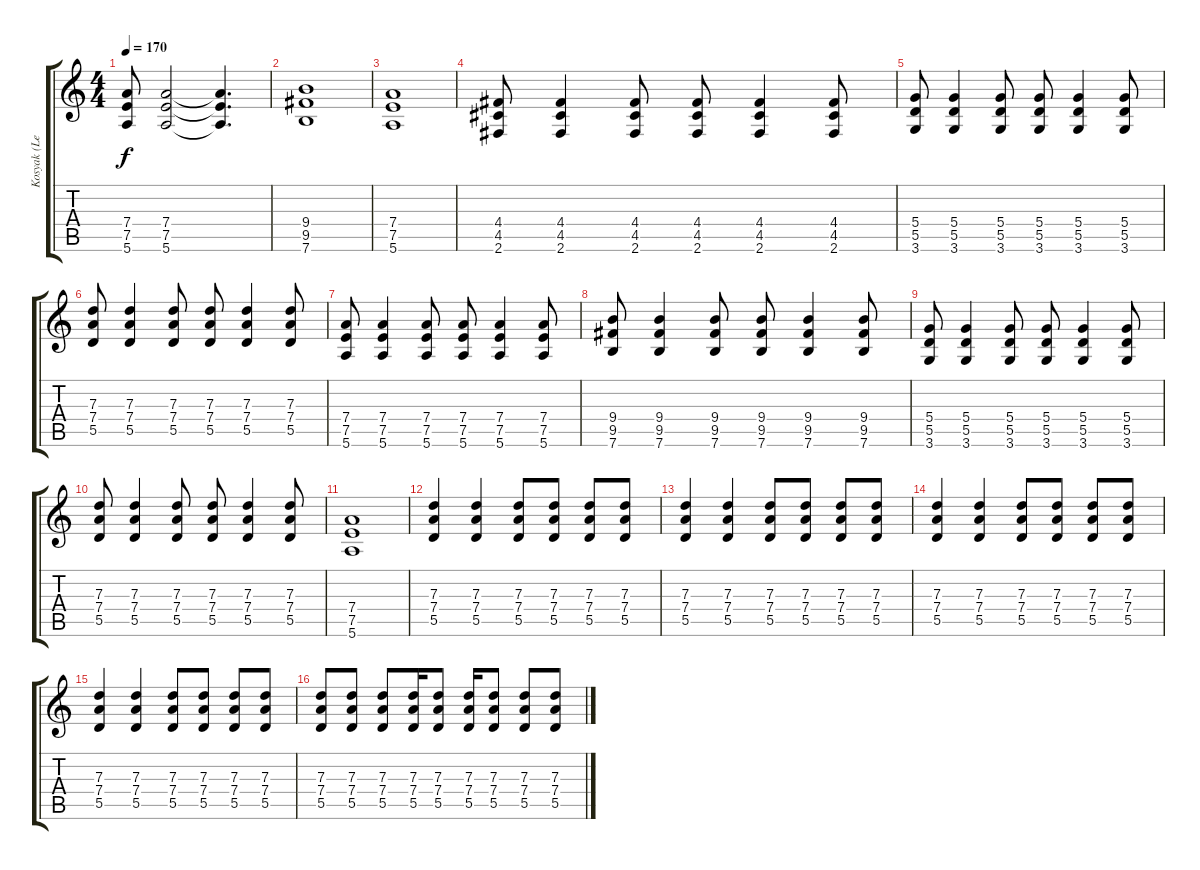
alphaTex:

\track ("Kosyak (Lead guitar)" "Kosyak (Le") {instrument distortionguitar}
\staff {score tabs}
\tuning (E4 B3 G3 D3 A2 E2) {hide}
\ts (4 4)
\tempo 170
\clef g2
\ks c
(7.4 7.5 5.6).8{dy f} (7.4 7.5 5.6).2 (7.4{t} 7.5{t} 5.6{t}).4{d} |
(9.4 9.5 7.6).1 |
(7.4 7.5 5.6).1 |
(4.4 4.5 2.6).8 (4.4 4.5 2.6).4 (4.4 4.5 2.6).8 (4.4 4.5 2.6).8 (4.4 4.5 2.6).4 (4.4 4.5 2.6).8 |
(5.4 5.5 3.6).8 (5.4 5.5 3.6).4 (5.4 5.5 3.6).8 (5.4 5.5 3.6).8 (5.4 5.5 3.6).4 (5.4 5.5 3.6).8 |
(7.3 7.4 5.5).8 (7.3 7.4 5.5).4 (7.3 7.4 5.5).8 (7.3 7.4 5.5).8 (7.3 7.4 5.5).4 (7.3 7.4 5.5).8 |
(7.4 7.5 5.6).8 (7.4 7.5 5.6).4 (7.4 7.5 5.6).8 (7.4 7.5 5.6).8 (7.4 7.5 5.6).4 (7.4 7.5 5.6).8 |
(9.4 9.5 7.6).8 (9.4 9.5 7.6).4 (9.4 9.5 7.6).8 (9.4 9.5 7.6).8 (9.4 9.5 7.6).4 (9.4 9.5 7.6).8 |
(5.4 5.5 3.6).8 (5.4 5.5 3.6).4 (5.4 5.5 3.6).8 (5.4 5.5 3.6).8 (5.4 5.5 3.6).4 (5.4 5.5 3.6).8 |
(7.3 7.4 5.5).8 (7.3 7.4 5.5).4 (7.3 7.4 5.5).8 (7.3 7.4 5.5).8 (7.3 7.4 5.5).4 (7.3 7.4 5.5).8 |
(7.4 7.5 5.6).1 |
(7.3 7.4 5.5).4 (7.3 7.4 5.5).4 (7.3 7.4 5.5).8 (7.3 7.4 5.5).8 (7.3 7.4 5.5).8 (7.3 7.4 5.5).8 |
(7.3 7.4 5.5).4 (7.3 7.4 5.5).4 (7.3 7.4 5.5).8 (7.3 7.4 5.5).8 (7.3 7.4 5.5).8 (7.3 7.4 5.5).8 |
(7.3 7.4 5.5).4 (7.3 7.4 5.5).4 (7.3 7.4 5.5).8 (7.3 7.4 5.5).8 (7.3 7.4 5.5).8 (7.3 7.4 5.5).8 |
(7.3 7.4 5.5).4 (7.3 7.4 5.5).4 (7.3 7.4 5.5).8 (7.3 7.4 5.5).8 (7.3 7.4 5.5).8 (7.3 7.4 5.5).8 |
(7.3 7.4 5.5).8{instrument electricguitarclean} (7.3 7.4 5.5).8 (7.3 7.4 5.5).8 (7.3 7.4 5.5).16 (7.3 7.4 5.5).8 (7.3 7.4 5.5).16 (7.3 7.4 5.5).8 (7.3 7.4 5.5).8 (7.3 7.4 5.5).8
